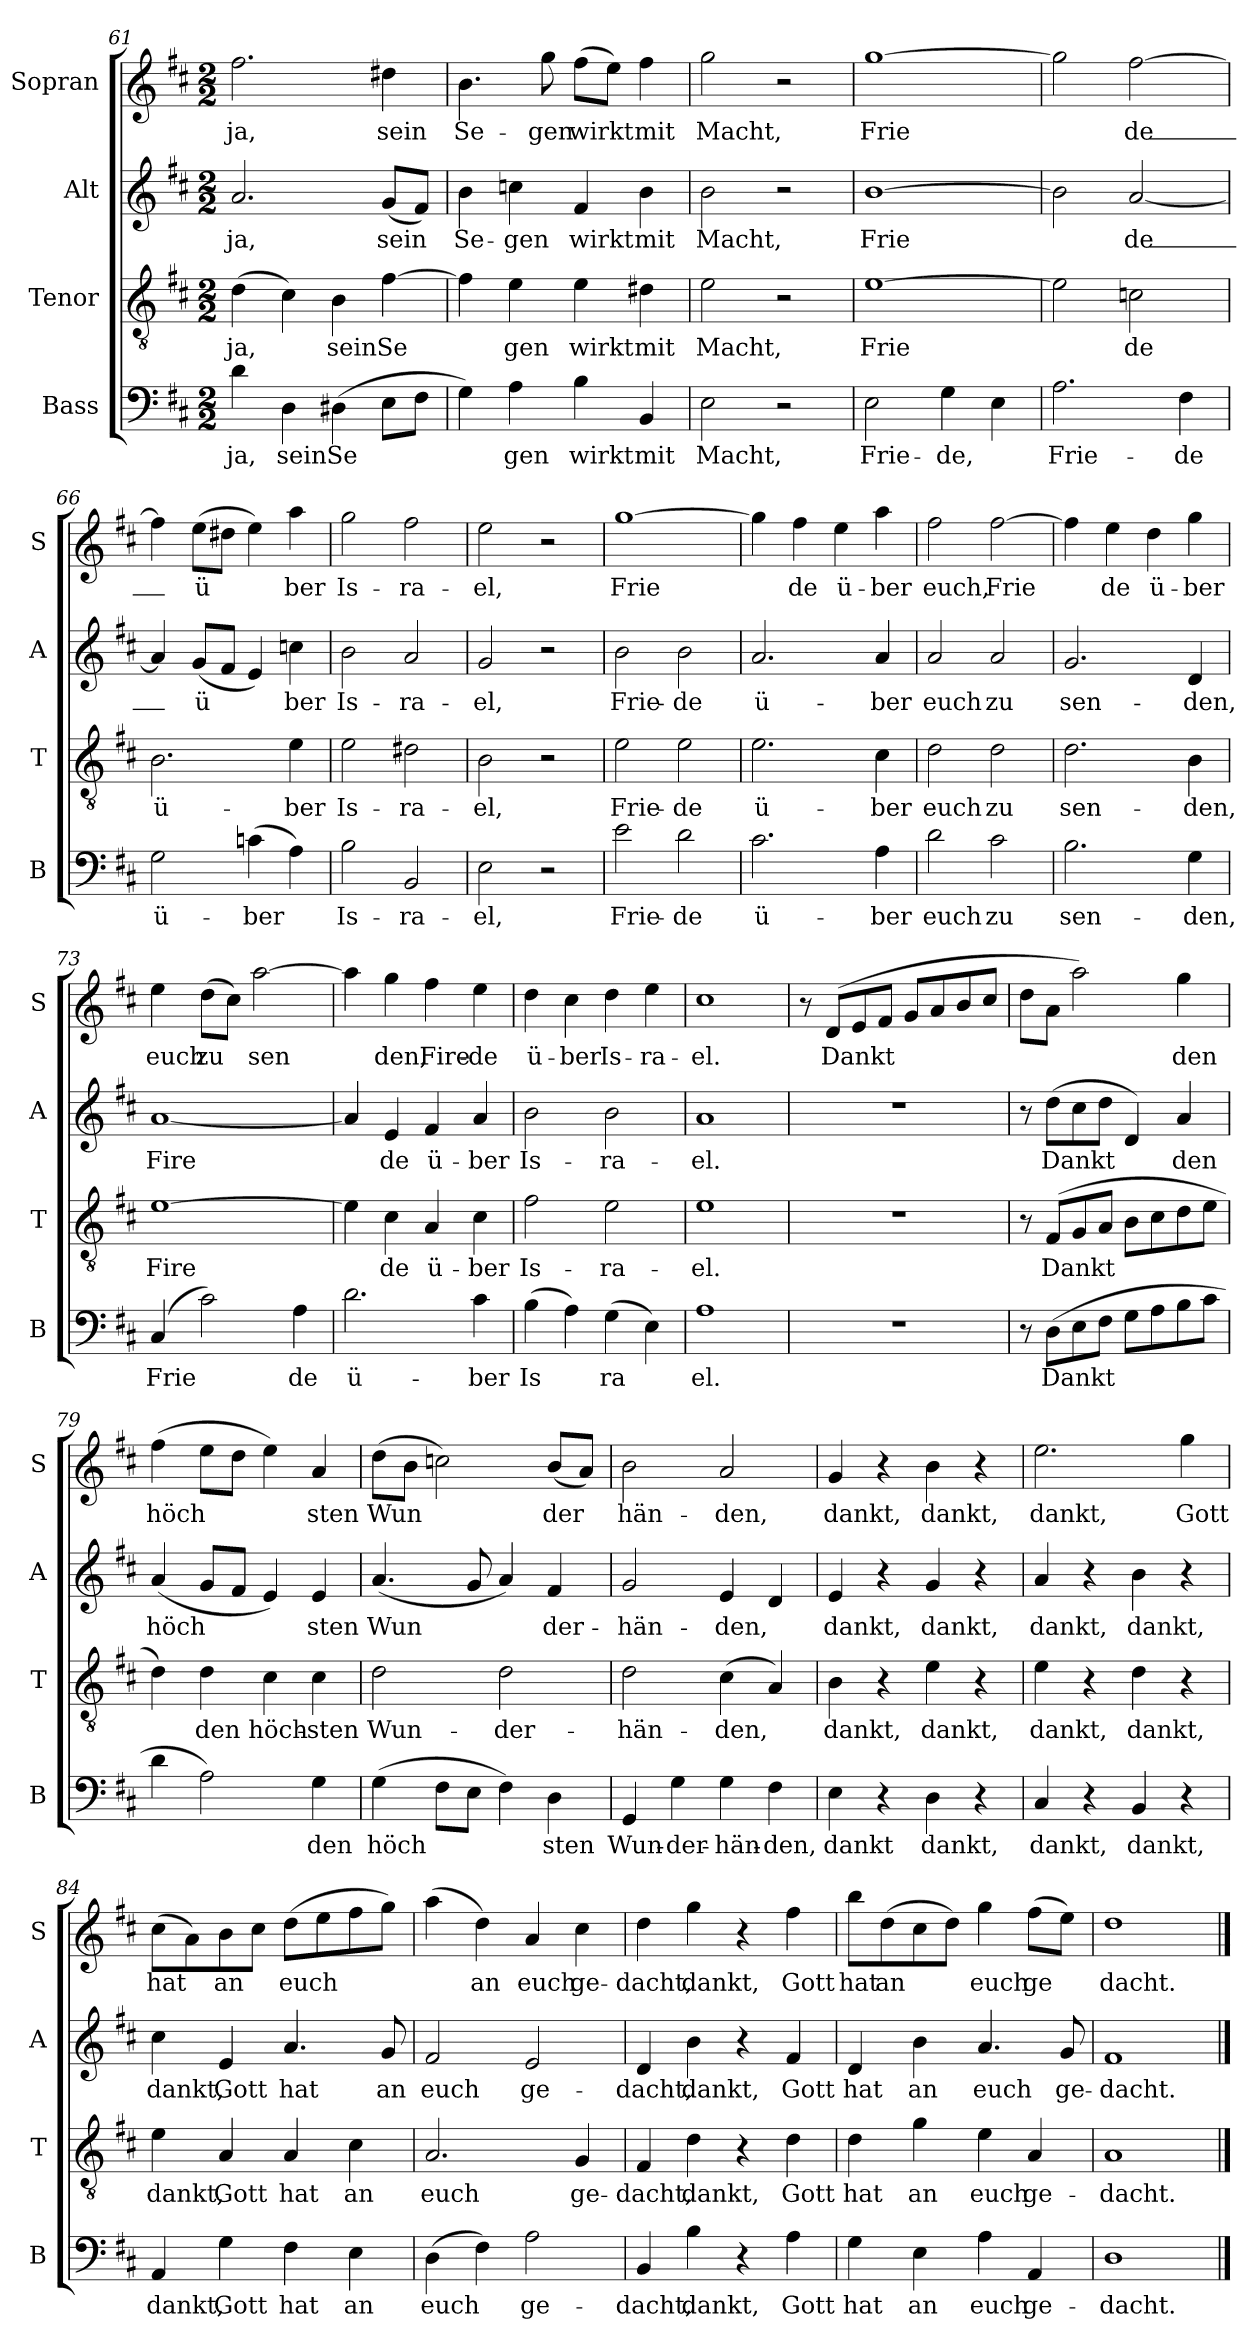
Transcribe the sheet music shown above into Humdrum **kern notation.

**kern	**text	**kern	**text	**kern	**text	**kern	**text
*part4	*part4	*part3	*part3	*part2	*part2	*part1	*part1
*staff4	*staff4	*staff3	*staff3	*staff2	*staff2	*staff1	*staff1
*I"Bass	*	*I"Tenor	*	*I"Alt	*	*I"Sopran	*
*I'B	*	*I'T	*	*I'A	*	*I'S	*
!!LO:PB:g=z
*clefF4	*	*clefGv2	*	*clefG2	*	*clefG2	*
*k[f#c#]	*	*k[f#c#]	*	*k[f#c#]	*	*k[f#c#]	*
*M2/2	*	*M2/2	*	*M2/2	*	*M2/2	*
=61	=61	=61	=61	=61	=61	=61	=61
!	!LO:LY:b	!	!LO:LY:b	!	!LO:LY:b	!	!LO:LY:b
4d\	ja,	(4d\	ja,	2.a/	ja,	2.ff#\	ja,
!	!LO:LY:b	!	!	!	!	!	!
4D\	sein	4c#\)	.	.	.	.	.
!	!LO:LY:b	!	!LO:LY:b	!	!	!	!
(4D#X\	Se	4B\	sein	.	.	.	.
!	!	!	!LO:LY:b	!	!LO:LY:b	!	!LO:LY:b
8E\L	.	[4f#\	Se	(8g/L	sein	4dd#X\	sein
8F#\J	.	.	.	8f#/J)	.	.	.
=62	=62	=62	=62	=62	=62	=62	=62
!	!	!	!	!	!LO:LY:b	!	!LO:LY:b
4G\)	.	4f#\]	.	4b\	Se-	4.b\	Se-
!	!LO:LY:b	!	!LO:LY:b	!	!LO:LY:b	!	!
4A\	gen	4e\	gen	4ccn\	gen	.	.
!	!	!	!	!	!	!	!LO:LY:b
.	.	.	.	.	.	8gg\	gen
!	!LO:LY:b	!	!LO:LY:b	!	!LO:LY:b	!	!LO:LY:b
4B\	wirkt	4e\	wirkt	4f#/	wirkt	(8ff#\L	wirkt
.	.	.	.	.	.	8ee\J)	.
!	!LO:LY:b	!	!LO:LY:b	!	!LO:LY:b	!	!LO:LY:b
4BB/	mit	4d#X\	mit	4b\	mit	4ff#\	mit
=63	=63	=63	=63	=63	=63	=63	=63
!	!LO:LY:b	!	!LO:LY:b	!	!LO:LY:b	!	!LO:LY:b
2E\	Macht,	2e\	Macht,	2b\	Macht,	2gg\	Macht,
2r	.	2r	.	2r	.	2r	.
=64	=64	=64	=64	=64	=64	=64	=64
!	!LO:LY:b	!	!LO:LY:b	!	!LO:LY:b	!	!LO:LY:b
2E\	Frie-	[1e	Frie	[1b	Frie	[1gg	Frie
!	!LO:LY:b	!	!	!	!	!	!
4G\	de,	.	.	.	.	.	.
4E\	.	.	.	.	.	.	.
=65	=65	=65	=65	=65	=65	=65	=65
!	!LO:LY:b	!	!	!	!	!	!
2.A\	Frie-	2e\]	.	2b\]	.	2gg\]	.
!	!	!	!LO:LY:b	!	!LO:LY:b	!	!LO:LY:b
.	.	2cn\	de	[2a/	de_-	[2ff#\	de_-
!	!LO:LY:b	!	!	!	!	!	!
4F#\	de	.	.	.	.	.	.
!!LO:LB:g=z
=66	=66	=66	=66	=66	=66	=66	=66
!	!LO:LY:b	!	!LO:LY:b	!	!LO:LY:b	!	!LO:LY:b
2G\	ü-	2.B\	ü-	4a/]	_	4ff#\]	_
!	!	!	!	!	!LO:LY:b	!	!LO:LY:b
.	.	.	.	(8g/L	ü	(8ee\L	ü
.	.	.	.	8f#/J	.	8dd#X\J	.
!	!LO:LY:b	!	!	!	!	!	!
(4cn\	ber	.	.	4e/)	.	4ee\)	.
!	!	!	!LO:LY:b	!	!LO:LY:b	!	!LO:LY:b
4A\)	.	4e\	ber	4ccn\	ber	4aa\	ber
=67	=67	=67	=67	=67	=67	=67	=67
!	!LO:LY:b	!	!LO:LY:b	!	!LO:LY:b	!	!LO:LY:b
2B\	Is-	2e\	Is-	2b\	Is-	2gg\	Is-
!	!LO:LY:b	!	!LO:LY:b	!	!LO:LY:b	!	!LO:LY:b
2BB/	ra-	2d#X\	ra-	2a/	ra-	2ff#\	ra-
=68	=68	=68	=68	=68	=68	=68	=68
!	!LO:LY:b	!	!LO:LY:b	!	!LO:LY:b	!	!LO:LY:b
2E\	el,	2B\	el,	2g/	el,	2ee\	el,
2r	.	2r	.	2r	.	2r	.
=69	=69	=69	=69	=69	=69	=69	=69
!	!LO:LY:b	!	!LO:LY:b	!	!LO:LY:b	!	!LO:LY:b
2e\	Frie-	2e\	Frie-	2b\	Frie-	[1gg	Frie
!	!LO:LY:b	!	!LO:LY:b	!	!LO:LY:b	!	!
2d\	de	2e\	de	2b\	de	.	.
=70	=70	=70	=70	=70	=70	=70	=70
!	!LO:LY:b	!	!LO:LY:b	!	!LO:LY:b	!	!
2.c#\	ü-	2.e\	ü-	2.a/	ü-	4gg\]	.
!	!	!	!	!	!	!	!LO:LY:b
.	.	.	.	.	.	4ff#\	de
!	!	!	!	!	!	!	!LO:LY:b
.	.	.	.	.	.	4ee\	ü-
!	!LO:LY:b	!	!LO:LY:b	!	!LO:LY:b	!	!LO:LY:b
4A\	ber	4c#\	ber	4a/	ber	4aa\	ber
!!LO:LB:g=z
=71	=71	=71	=71	=71	=71	=71	=71
!	!LO:LY:b	!	!LO:LY:b	!	!LO:LY:b	!	!LO:LY:b
2d\	euch	2d\	euch	2a/	euch	2ff#\	euch,
!	!LO:LY:b	!	!LO:LY:b	!	!LO:LY:b	!	!LO:LY:b
2c#\	zu	2d\	zu	2a/	zu	[2ff#\	Frie
=72	=72	=72	=72	=72	=72	=72	=72
!	!LO:LY:b	!	!LO:LY:b	!	!LO:LY:b	!	!
2.B\	sen-	2.d\	sen-	2.g/	sen-	4ff#\]	.
!	!	!	!	!	!	!	!LO:LY:b
.	.	.	.	.	.	4ee\	de
!	!	!	!	!	!	!	!LO:LY:b
.	.	.	.	.	.	4dd\	ü-
!	!LO:LY:b	!	!LO:LY:b	!	!LO:LY:b	!	!LO:LY:b
4G\	den,	4B\	den,	4d/	den,	4gg\	ber
=73	=73	=73	=73	=73	=73	=73	=73
!	!LO:LY:b	!	!LO:LY:b	!	!LO:LY:b	!	!LO:LY:b
(4C#/	Frie	[1e	Fire	[1a	Fire	4ee\	euch
!	!	!	!	!	!	!	!LO:LY:b
2c#\)	.	.	.	.	.	(8dd\L	zu
.	.	.	.	.	.	8cc#\J)	.
!	!	!	!	!	!	!	!LO:LY:b
.	.	.	.	.	.	[2aa\	sen
!	!LO:LY:b	!	!	!	!	!	!
4A\	de	.	.	.	.	.	.
=74	=74	=74	=74	=74	=74	=74	=74
!	!LO:LY:b	!	!	!	!	!	!
2.d\	ü-	4e\]	.	4a/]	.	4aa\]	.
!	!	!	!LO:LY:b	!	!LO:LY:b	!	!LO:LY:b
.	.	4c#\	de	4e/	de	4gg\	den,
!	!	!	!LO:LY:b	!	!LO:LY:b	!	!LO:LY:b
.	.	4A/	ü-	4f#/	ü-	4ff#\	Fire-
!	!LO:LY:b	!	!LO:LY:b	!	!LO:LY:b	!	!LO:LY:b
4c#\	ber	4c#\	ber	4a/	ber	4ee\	de
=75	=75	=75	=75	=75	=75	=75	=75
!	!LO:LY:b	!	!LO:LY:b	!	!LO:LY:b	!	!LO:LY:b
(4B\	Is	2f#\	Is-	2b\	Is-	4dd\	ü-
!	!	!	!	!	!	!	!LO:LY:b
4A\)	.	.	.	.	.	4cc#\	ber
!	!LO:LY:b	!	!LO:LY:b	!	!LO:LY:b	!	!LO:LY:b
(4G\	ra	2e\	ra-	2b\	ra-	4dd\	Is-
!	!	!	!	!	!	!	!LO:LY:b
4E\)	.	.	.	.	.	4ee\	ra-
!!LO:PB:g=z
=76	=76	=76	=76	=76	=76	=76	=76
!	!LO:LY:b	!	!LO:LY:b	!	!LO:LY:b	!	!LO:LY:b
1A	el.	1e	el.	1a	el.	1cc#	el.
=77	=77	=77	=77	=77	=77	=77	=77
1r	.	1r	.	1r	.	8r	.
!	!	!	!	!	!	!	!LO:LY:b
.	.	.	.	.	.	(8d/L	Dankt
.	.	.	.	.	.	8e/	.
.	.	.	.	.	.	8f#/J	.
.	.	.	.	.	.	8g/L	.
.	.	.	.	.	.	8a/	.
.	.	.	.	.	.	8b/	.
.	.	.	.	.	.	8cc#/J	.
=78	=78	=78	=78	=78	=78	=78	=78
8r	.	8r	.	8r	.	8dd\L	.
!	!LO:LY:b	!	!LO:LY:b	!	!LO:LY:b	!	!
(8D\L	Dankt	(8F#/L	Dankt	(8dd\L	Dankt	8a\J	.
8E\	.	8G/	.	8cc#\	.	2aa\)	.
8F#\J	.	8A/J	.	8dd\J	.	.	.
8G\L	.	8B\L	.	4d/)	.	.	.
8A\	.	8c#\	.	.	.	.	.
!	!	!	!	!	!LO:LY:b	!	!LO:LY:b
8B\	.	8d\	.	4a/	den	4gg\	den
8c#\J	.	8e\J	.	.	.	.	.
=79	=79	=79	=79	=79	=79	=79	=79
!	!	!	!	!	!LO:LY:b	!	!LO:LY:b
4d\	.	4d\)	.	(4a/	höch	(4ff#\	höch
!	!	!	!LO:LY:b	!	!	!	!
2A\)	.	4d\	den	8g/L	.	8ee\L	.
.	.	.	.	8f#/J	.	8dd\J	.
!	!	!	!LO:LY:b	!	!	!	!
.	.	4c#\	höch-	4e/)	.	4ee\)	.
!	!LO:LY:b	!	!LO:LY:b	!	!LO:LY:b	!	!LO:LY:b
4G\	den	4c#\	sten	4e/	sten	4a/	sten
!!LO:LB:g=z
=80	=80	=80	=80	=80	=80	=80	=80
!	!LO:LY:b	!	!LO:LY:b	!	!LO:LY:b	!	!LO:LY:b
(4G\	höch	2d\	Wun-	(4.a/	Wun	(8dd\L	Wun
.	.	.	.	.	.	8b\J	.
8F#\L	.	.	.	.	.	2ccn\)	.
8E\J	.	.	.	8g/	.	.	.
!	!	!	!LO:LY:b	!	!	!	!
4F#\)	.	2d\	der-	4a/)	.	.	.
!	!LO:LY:b	!	!	!	!LO:LY:b	!	!LO:LY:b
4D\	sten	.	.	4f#/	der-	(8b/L	der
.	.	.	.	.	.	8a/J)	.
=81	=81	=81	=81	=81	=81	=81	=81
!	!LO:LY:b	!	!LO:LY:b	!	!LO:LY:b	!	!LO:LY:b
4GG/	Wun-	2d\	hän-	2g/	hän-	2b\	hän-
!	!LO:LY:b	!	!	!	!	!	!
4G\	der-	.	.	.	.	.	.
!	!LO:LY:b	!	!LO:LY:b	!	!LO:LY:b	!	!LO:LY:b
4G\	hän-	(4c#\	den,	4e/	den,	2a/	den,
!	!LO:LY:b	!	!	!	!	!	!
4F#\	den,	4A/)	.	4d/	.	.	.
=82	=82	=82	=82	=82	=82	=82	=82
!	!LO:LY:b	!	!LO:LY:b	!	!LO:LY:b	!	!LO:LY:b
4E\	dankt	4B\	dankt,	4e/	dankt,	4g/	dankt,
4r	.	4r	.	4r	.	4r	.
!	!LO:LY:b	!	!LO:LY:b	!	!LO:LY:b	!	!LO:LY:b
4D\	dankt,	4e\	dankt,	4g/	dankt,	4b\	dankt,
4r	.	4r	.	4r	.	4r	.
=83	=83	=83	=83	=83	=83	=83	=83
!	!LO:LY:b	!	!LO:LY:b	!	!LO:LY:b	!	!LO:LY:b
4C#/	dankt,	4e\	dankt,	4a/	dankt,	2.ee\	dankt,
4r	.	4r	.	4r	.	.	.
!	!LO:LY:b	!	!LO:LY:b	!	!LO:LY:b	!	!
4BB/	dankt,	4d\	dankt,	4b\	dankt,	.	.
!	!	!	!	!	!	!	!LO:LY:b
4r	.	4r	.	4r	.	4gg\	Gott
=84	=84	=84	=84	=84	=84	=84	=84
!	!LO:LY:b	!	!LO:LY:b	!	!LO:LY:b	!	!LO:LY:b
4AA/	dankt,	4e\	dankt,	4cc#\	dankt,	(8cc#\L	hat
.	.	.	.	.	.	8a\)	.
!	!LO:LY:b	!	!LO:LY:b	!	!LO:LY:b	!	!LO:LY:b
4G\	Gott	4A/	Gott	4e/	Gott	8b\	an
.	.	.	.	.	.	8cc#\J	.
!	!LO:LY:b	!	!LO:LY:b	!	!LO:LY:b	!	!LO:LY:b
4F#\	hat	4A/	hat	4.a/	hat	(8dd\L	euch
.	.	.	.	.	.	8ee\	.
!	!LO:LY:b	!	!LO:LY:b	!	!	!	!
4E\	an	4c#\	an	.	.	8ff#\	.
!	!	!	!	!	!LO:LY:b	!	!
.	.	.	.	8g/	an	8gg\J)	.
!!LO:LB:g=z
=85	=85	=85	=85	=85	=85	=85	=85
!	!LO:LY:b	!	!LO:LY:b	!	!LO:LY:b	!	!LO:LY:b
(4D\	euch	2.A/	euch	2f#/	euch	(4aa\	_
!	!	!	!	!	!	!	!LO:LY:b
4F#\)	.	.	.	.	.	4dd\)	an
!	!LO:LY:b	!	!	!	!LO:LY:b	!	!LO:LY:b
2A\	ge-	.	.	2e/	ge-	4a/	euch
!	!	!	!LO:LY:b	!	!	!	!LO:LY:b
.	.	4G/	ge-	.	.	4cc#\	ge-
=86	=86	=86	=86	=86	=86	=86	=86
!	!LO:LY:b	!	!LO:LY:b	!	!LO:LY:b	!	!LO:LY:b
4BB/	dacht,	4F#/	dacht,	4d/	dacht,	4dd\	dacht,
!	!LO:LY:b	!	!LO:LY:b	!	!LO:LY:b	!	!LO:LY:b
4B\	dankt,	4d\	dankt,	4b\	dankt,	4gg\	dankt,
4r	.	4r	.	4r	.	4r	.
!	!LO:LY:b	!	!LO:LY:b	!	!LO:LY:b	!	!LO:LY:b
4A\	Gott	4d\	Gott	4f#/	Gott	4ff#\	Gott
=87	=87	=87	=87	=87	=87	=87	=87
!	!LO:LY:b	!	!LO:LY:b	!	!LO:LY:b	!	!LO:LY:b
4G\	hat	4d\	hat	4d/	hat	8bb\L	hat
!	!	!	!	!	!	!	!LO:LY:b
.	.	.	.	.	.	(8dd\	an
!	!LO:LY:b	!	!LO:LY:b	!	!LO:LY:b	!	!
4E\	an	4g\	an	4b\	an	8cc#\	.
.	.	.	.	.	.	8dd\J)	.
!	!LO:LY:b	!	!LO:LY:b	!	!LO:LY:b	!	!LO:LY:b
4A\	euch	4e\	euch	4.a/	euch	4gg\	euch
!	!LO:LY:b	!	!LO:LY:b	!	!	!	!LO:LY:b
4AA/	ge-	4A/	ge-	.	.	(8ff#\L	ge
!	!	!	!	!	!LO:LY:b	!	!
.	.	.	.	8g/	ge-	8ee\J)	.
=88	=88	=88	=88	=88	=88	=88	=88
!	!LO:LY:b	!	!LO:LY:b	!	!LO:LY:b	!	!LO:LY:b
1D>	dacht.	1A>	dacht.	1f#>	dacht.	1dd>	dacht.
==	==	==	==	==	==	==	==
*-	*-	*-	*-	*-	*-	*-	*-
